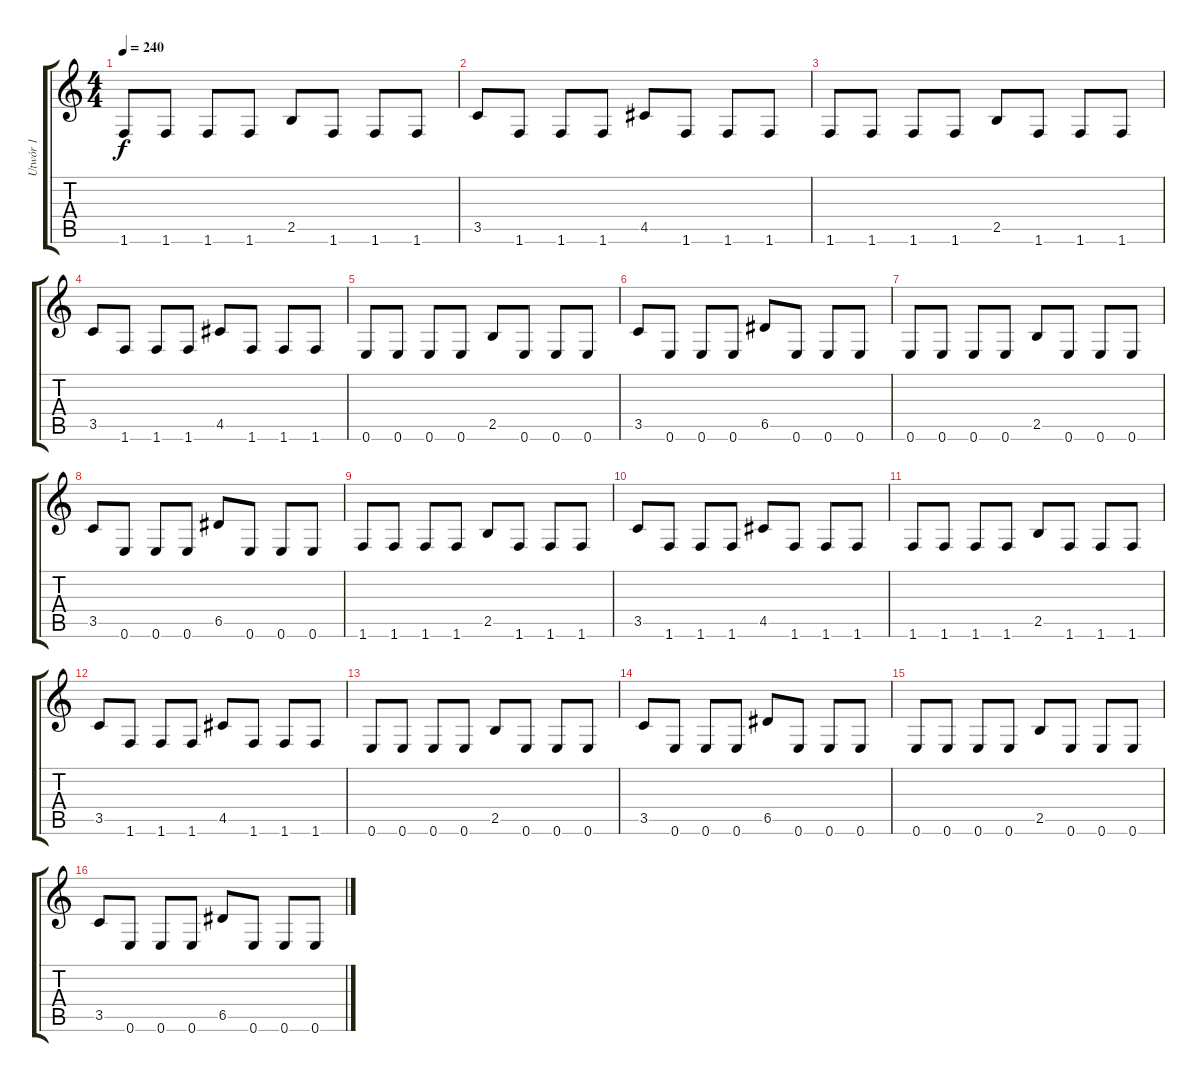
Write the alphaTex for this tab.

\track ("Utwór 1" "Utwór 1") {instrument distortionguitar}
\staff {score tabs}
\tuning (E4 B3 G3 D3 A2 E2) {hide}
\ts (4 4)
\tempo 240
\clef g2
\ks c
1.6.8{dy f} 1.6.8 1.6.8 1.6.8 2.5.8 1.6.8 1.6.8 1.6.8 |
3.5.8 1.6.8 1.6.8 1.6.8 4.5.8 1.6.8 1.6.8 1.6.8 |
1.6.8 1.6.8 1.6.8 1.6.8 2.5.8 1.6.8 1.6.8 1.6.8 |
3.5.8 1.6.8 1.6.8 1.6.8 4.5.8 1.6.8 1.6.8 1.6.8 |
0.6.8 0.6.8 0.6.8 0.6.8 2.5.8 0.6.8 0.6.8 0.6.8 |
3.5.8 0.6.8 0.6.8 0.6.8 6.5.8 0.6.8 0.6.8 0.6.8 |
0.6.8 0.6.8 0.6.8 0.6.8 2.5.8 0.6.8 0.6.8 0.6.8 |
3.5.8 0.6.8 0.6.8 0.6.8 6.5.8 0.6.8 0.6.8 0.6.8 |
1.6.8 1.6.8 1.6.8 1.6.8 2.5.8 1.6.8 1.6.8 1.6.8 |
3.5.8 1.6.8 1.6.8 1.6.8 4.5.8 1.6.8 1.6.8 1.6.8 |
1.6.8 1.6.8 1.6.8 1.6.8 2.5.8 1.6.8 1.6.8 1.6.8 |
3.5.8 1.6.8 1.6.8 1.6.8 4.5.8 1.6.8 1.6.8 1.6.8 |
0.6.8 0.6.8 0.6.8 0.6.8 2.5.8 0.6.8 0.6.8 0.6.8 |
3.5.8 0.6.8 0.6.8 0.6.8 6.5.8 0.6.8 0.6.8 0.6.8 |
0.6.8 0.6.8 0.6.8 0.6.8 2.5.8 0.6.8 0.6.8 0.6.8 |
3.5.8 0.6.8 0.6.8 0.6.8 6.5.8 0.6.8 0.6.8 0.6.8
